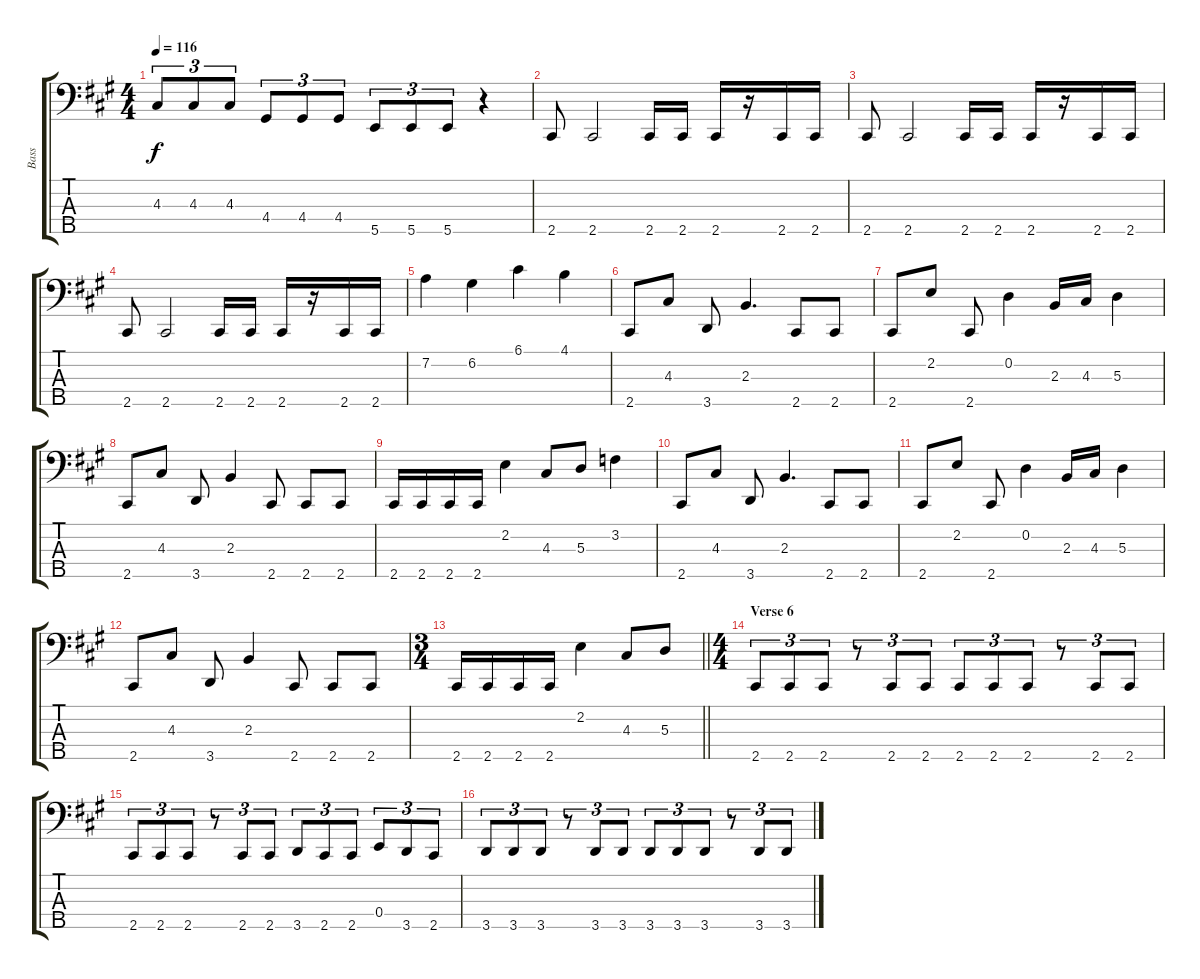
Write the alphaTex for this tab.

\track ("Bass" "Bass") {instrument electricbassfinger}
\staff {score tabs}
\tuning (G2 D2 A1 E1 B0) {hide}
\ts (4 4)
\tempo 116
\clef f4
\ks a
4.3.8{tu (3 2) dy f} 4.3.8{tu (3 2)} 4.3.8{tu (3 2)} 4.4.8{tu (3 2)} 4.4.8{tu (3 2)} 4.4.8{tu (3 2)} 5.5.8{tu (3 2)} 5.5.8{tu (3 2)} 5.5.8{tu (3 2)} r.4 |
2.5.8 2.5.2 2.5.16 2.5.16 2.5.16 r.16 2.5.16 2.5.16 |
2.5.8 2.5.2 2.5.16 2.5.16 2.5.16 r.16 2.5.16 2.5.16 |
2.5.8 2.5.2 2.5.16 2.5.16 2.5.16 r.16 2.5.16 2.5.16 |
7.2.4 6.2.4 6.1.4 4.1.4 |
2.5.8 4.3.8 3.5.8 2.3.4{d} 2.5.8 2.5.8 |
2.5.8 2.2.8 2.5.8 0.2.4 2.3.16 4.3.16 5.3.4 |
2.5.8 4.3.8 3.5.8 2.3.4 2.5.8 2.5.8 2.5.8 |
2.5.16 2.5.16 2.5.16 2.5.16 2.2.4 4.3.8 5.3.8 3.2.4 |
2.5.8 4.3.8 3.5.8 2.3.4{d} 2.5.8 2.5.8 |
2.5.8 2.2.8 2.5.8 0.2.4 2.3.16 4.3.16 5.3.4 |
2.5.8 4.3.8 3.5.8 2.3.4 2.5.8 2.5.8 2.5.8 |
\ts (3 4)
\barLineRight lightlight
2.5.16 2.5.16 2.5.16 2.5.16 2.2.4 4.3.8 5.3.8 |
\ts (4 4)
\section ("" "Verse 6")
2.5.8{tu (3 2)} 2.5.8{tu (3 2)} 2.5.8{tu (3 2)} r.8{tu (3 2)} 2.5.8{tu (3 2)} 2.5.8{tu (3 2)} 2.5.8{tu (3 2)} 2.5.8{tu (3 2)} 2.5.8{tu (3 2)} r.8{tu (3 2)} 2.5.8{tu (3 2)} 2.5.8{tu (3 2)} |
2.5.8{tu (3 2)} 2.5.8{tu (3 2)} 2.5.8{tu (3 2)} r.8{tu (3 2)} 2.5.8{tu (3 2)} 2.5.8{tu (3 2)} 3.5.8{tu (3 2)} 2.5.8{tu (3 2)} 2.5.8{tu (3 2)} 0.4.8{tu (3 2)} 3.5.8{tu (3 2)} 2.5.8{tu (3 2)} |
3.5.8{tu (3 2)} 3.5.8{tu (3 2)} 3.5.8{tu (3 2)} r.8{tu (3 2)} 3.5.8{tu (3 2)} 3.5.8{tu (3 2)} 3.5.8{tu (3 2)} 3.5.8{tu (3 2)} 3.5.8{tu (3 2)} r.8{tu (3 2)} 3.5.8{tu (3 2)} 3.5.8{tu (3 2)}
